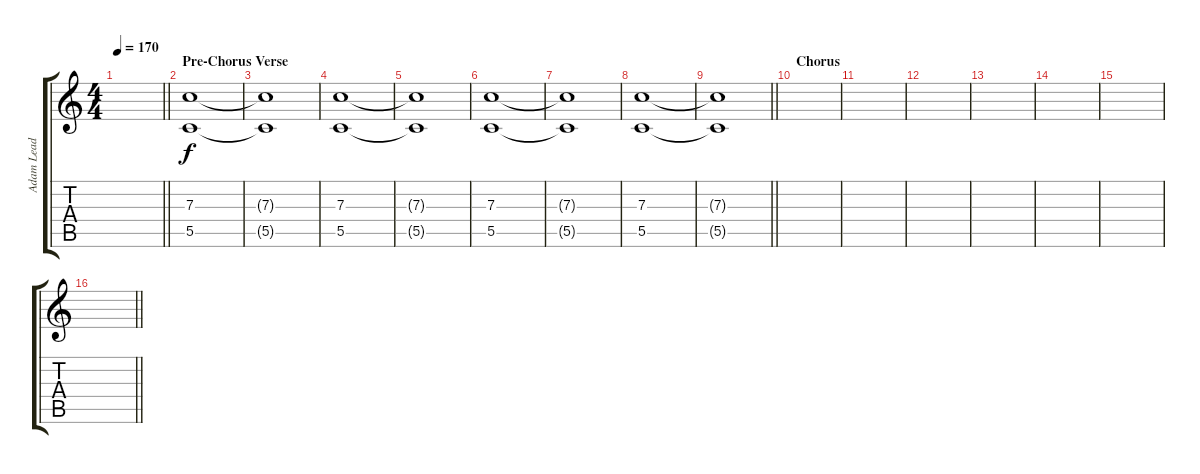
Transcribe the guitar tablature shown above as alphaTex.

\track ("Adam Lead" "Adam Lead") {instrument distortionguitar}
\staff {score tabs}
\tuning (D4 A3 F3 C3 G2 C2) {hide}
\ts (4 4)
\tempo 170
\clef g2
\barLineRight lightlight
\ks c
|
\section ("" "Pre-Chorus Verse")
(7.3 5.5).1 |
(7.3{t} 5.5{t}).1 |
(7.3 5.5).1 |
(7.3{t} 5.5{t}).1 |
(7.3 5.5).1 |
(7.3{t} 5.5{t}).1 |
(7.3 5.5).1 |
\barLineRight lightlight
(7.3{t} 5.5{t}).1 |
\section ("" "Chorus")
|
|
|
|
|
|
\barLineRight lightlight
